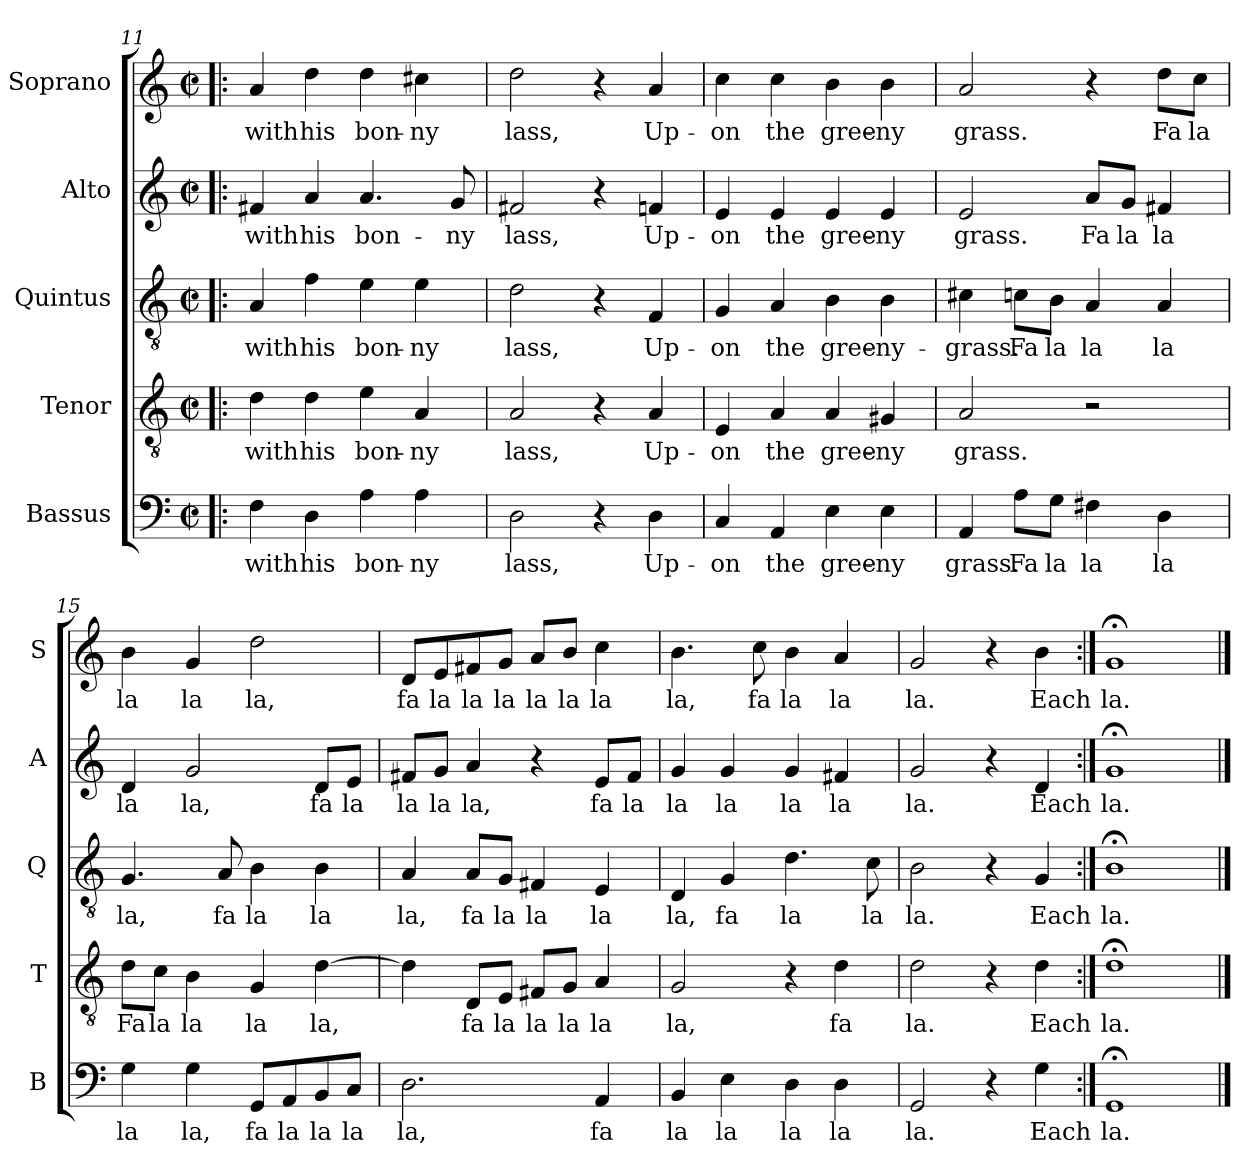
**kern	**text	**kern	**text	**kern	**text	**kern	**text	**kern	**text
*part5	*part5	*part4	*part4	*part3	*part3	*part2	*part2	*part1	*part1
*staff5	*staff5	*staff4	*staff4	*staff3	*staff3	*staff2	*staff2	*staff1	*staff1
*I"Bassus	*	*I"Tenor	*	*I"Quintus	*	*I"Alto	*	*I"Soprano	*
*I'B	*	*I'T	*	*I'Q	*	*I'A	*	*I'S	*
*clefF4	*	*clefGv2	*	*clefGv2	*	*clefG2	*	*clefG2	*
*k[]	*	*k[]	*	*k[]	*	*k[]	*	*k[]	*
*M2/2	*	*M2/2	*	*M2/2	*	*M2/2	*	*M2/2	*
*met(c|)	*	*met(c|)	*	*met(c|)	*	*met(c|)	*	*met(c|)	*
=11!|:	=11!|:	=11!|:	=11!|:	=11!|:	=11!|:	=11!|:	=11!|:	=11!|:	=11!|:
!	!LO:LY:b	!	!LO:LY:b	!	!LO:LY:b	!	!LO:LY:b	!	!LO:LY:b
4F\	with	4d\	with	4A/	with	4f#X/	with	4a/	with
!	!LO:LY:b	!	!LO:LY:b	!	!LO:LY:b	!	!LO:LY:b	!	!LO:LY:b
4D\	his	4d\	his	4f\	his	4a/	his	4dd\	his
!	!LO:LY:b	!	!LO:LY:b	!	!LO:LY:b	!	!LO:LY:b	!	!LO:LY:b
4A\	bon-	4e\	bon-	4e\	bon-	4.a/	bon-	4dd\	bon-
!	!LO:LY:b	!	!LO:LY:b	!	!LO:LY:b	!	!	!	!LO:LY:b
4A\	-ny	4A/	-ny	4e\	-ny	.	.	4cc#X\	-ny
!	!	!	!	!	!	!	!LO:LY:b	!	!
.	.	.	.	.	.	8g/	-ny	.	.
!!LO:PB:g=z
=12	=12	=12	=12	=12	=12	=12	=12	=12	=12
!	!LO:LY:b	!	!LO:LY:b	!	!LO:LY:b	!	!LO:LY:b	!	!LO:LY:b
2D\	lass,	2A/	lass,	2d\	lass,	2f#X/	lass,	2dd\	lass,
4r	.	4r	.	4r	.	4r	.	4r	.
!	!LO:LY:b	!	!LO:LY:b	!	!LO:LY:b	!	!LO:LY:b	!	!LO:LY:b
4D\	Up-	4A/	Up-	4F/	Up-	4fn/	Up-	4a/	Up-
=13	=13	=13	=13	=13	=13	=13	=13	=13	=13
!	!LO:LY:b	!	!LO:LY:b	!	!LO:LY:b	!	!LO:LY:b	!	!LO:LY:b
4C/	-on	4E/	-on	4G/	-on	4e/	-on	4cc\	-on
!	!LO:LY:b	!	!LO:LY:b	!	!LO:LY:b	!	!LO:LY:b	!	!LO:LY:b
4AA/	the	4A/	the	4A/	the	4e/	the	4cc\	the
!	!LO:LY:b	!	!LO:LY:b	!	!LO:LY:b	!	!LO:LY:b	!	!LO:LY:b
4E\	gree-	4A/	gree-	4B\	gree-	4e/	gree-	4b\	gree-
!	!LO:LY:b	!	!LO:LY:b	!	!LO:LY:b	!	!LO:LY:b	!	!LO:LY:b
4E\	-ny	4G#X/	-ny	4B\	-ny-	4e/	-ny	4b\	-ny
=14	=14	=14	=14	=14	=14	=14	=14	=14	=14
!	!LO:LY:b	!	!LO:LY:b	!	!LO:LY:b	!	!LO:LY:b	!	!LO:LY:b
4AA/	grass.	2A/	grass.	4c#X\	-grass.	2e/	grass.	2a/	grass.
!	!LO:LY:b	!	!	!	!LO:LY:b	!	!	!	!
8A\L	Fa	.	.	8cn\L	Fa	.	.	.	.
!	!LO:LY:b	!	!	!	!LO:LY:b	!	!	!	!
8G\J	la	.	.	8B\J	la	.	.	.	.
!	!LO:LY:b	!	!	!	!LO:LY:b	!	!LO:LY:b	!	!
4F#X\	la	2r	.	4A/	la	8a/L	Fa	4r	.
!	!	!	!	!	!	!	!LO:LY:b	!	!
.	.	.	.	.	.	8g/J	la	.	.
!	!LO:LY:b	!	!	!	!LO:LY:b	!	!LO:LY:b	!	!LO:LY:b
4D\	la	.	.	4A/	la	4f#X/	la	8dd\L	Fa
!	!	!	!	!	!	!	!	!	!LO:LY:b
.	.	.	.	.	.	.	.	8cc\J	la
=15	=15	=15	=15	=15	=15	=15	=15	=15	=15
!	!LO:LY:b	!	!LO:LY:b	!	!LO:LY:b	!	!LO:LY:b	!	!LO:LY:b
4G\	la	8d\L	Fa	4.G/	la,	4d/	la	4b\	la
!	!	!	!LO:LY:b	!	!	!	!	!	!
.	.	8c\J	la	.	.	.	.	.	.
!	!LO:LY:b	!	!LO:LY:b	!	!	!	!LO:LY:b	!	!LO:LY:b
4G\	la,	4B\	la	.	.	2g/	la,	4g/	la
!	!	!	!	!	!LO:LY:b	!	!	!	!
.	.	.	.	8A/	fa	.	.	.	.
!	!LO:LY:b	!	!LO:LY:b	!	!LO:LY:b	!	!	!	!LO:LY:b
8GG/L	fa	4G/	la	4B\	la	.	.	2dd\	la,
!	!LO:LY:b	!	!	!	!	!	!	!	!
8AA/	la	.	.	.	.	.	.	.	.
!	!LO:LY:b	!	!LO:LY:b	!	!LO:LY:b	!	!LO:LY:b	!	!
8BB/	la	[4d\	la,	4B\	la	8d/L	fa	.	.
!	!LO:LY:b	!	!	!	!	!	!LO:LY:b	!	!
8C/J	la	.	.	.	.	8e/J	la	.	.
=16	=16	=16	=16	=16	=16	=16	=16	=16	=16
*k[]	*	*k[]	*	*k[]	*	*k[]	*	*k[]	*
!	!LO:LY:b	!	!	!	!LO:LY:b	!	!LO:LY:b	!	!LO:LY:b
2.D\	la,	4d\]	.	4A/	la,	8f#X/L	la	8d/L	fa
!	!	!	!	!	!	!	!LO:LY:b	!	!LO:LY:b
.	.	.	.	.	.	8g/J	la	8e/	la
!	!	!	!LO:LY:b	!	!LO:LY:b	!	!LO:LY:b	!	!LO:LY:b
.	.	8D/L	fa	8A/L	fa	4a/	la,	8f#X/	la
!	!	!	!LO:LY:b	!	!LO:LY:b	!	!	!	!LO:LY:b
.	.	8E/J	la	8G/J	la	.	.	8g/J	la
!	!	!	!LO:LY:b	!	!LO:LY:b	!	!	!	!LO:LY:b
.	.	8F#X/L	la	4F#X/	la	4r	.	8a/L	la
!	!	!	!LO:LY:b	!	!	!	!	!	!LO:LY:b
.	.	8G/J	la	.	.	.	.	8b/J	la
!	!LO:LY:b	!	!LO:LY:b	!	!LO:LY:b	!	!LO:LY:b	!	!LO:LY:b
4AA/	fa	4A/	la	4E/	la	8e/L	fa	4cc\	la
!	!	!	!	!	!	!	!LO:LY:b	!	!
.	.	.	.	.	.	8f#/J	la	.	.
!!LO:LB:g=z
=17	=17	=17	=17	=17	=17	=17	=17	=17	=17
!	!LO:LY:b	!	!LO:LY:b	!	!LO:LY:b	!	!LO:LY:b	!	!LO:LY:b
4BB/	la	2G/	la,	4D/	la,	4g/	la	4.b\	la,
!	!LO:LY:b	!	!	!	!LO:LY:b	!	!LO:LY:b	!	!
4E\	la	.	.	4G/	fa	4g/	la	.	.
!	!	!	!	!	!	!	!	!	!LO:LY:b
.	.	.	.	.	.	.	.	8cc\	fa
!	!LO:LY:b	!	!	!	!LO:LY:b	!	!LO:LY:b	!	!LO:LY:b
4D\	la	4r	.	4.d\	la	4g/	la	4b\	la
!	!LO:LY:b	!	!LO:LY:b	!	!	!	!LO:LY:b	!	!LO:LY:b
4D\	la	4d\	fa	.	.	4f#X/	la	4a/	la
!	!	!	!	!	!LO:LY:b	!	!	!	!
.	.	.	.	8c\	la	.	.	.	.
=18	=18	=18	=18	=18	=18	=18	=18	=18	=18
!	!LO:LY:b	!	!LO:LY:b	!	!LO:LY:b	!	!LO:LY:b	!	!LO:LY:b
2GG/	la.	2d\	la.	2B\	la.	2g/	la.	2g/	la.
4r	.	4r	.	4r	.	4r	.	4r	.
!	!LO:LY:b	!	!LO:LY:b	!	!LO:LY:b	!	!LO:LY:b	!	!LO:LY:b
4G\	Each	4d\	Each	4G/	Each	4d/	Each	4b\	Each
=19:|!	=19:|!	=19:|!	=19:|!	=19:|!	=19:|!	=19:|!	=19:|!	=19:|!	=19:|!
!	!LO:LY:b	!	!LO:LY:b	!	!LO:LY:b	!	!LO:LY:b	!	!LO:LY:b
1GG;<	la.	1d;<	la.	1B;<	la.	1g;<	la.	1g;<	la.
==	==	==	==	==	==	==	==	==	==
*-	*-	*-	*-	*-	*-	*-	*-	*-	*-
